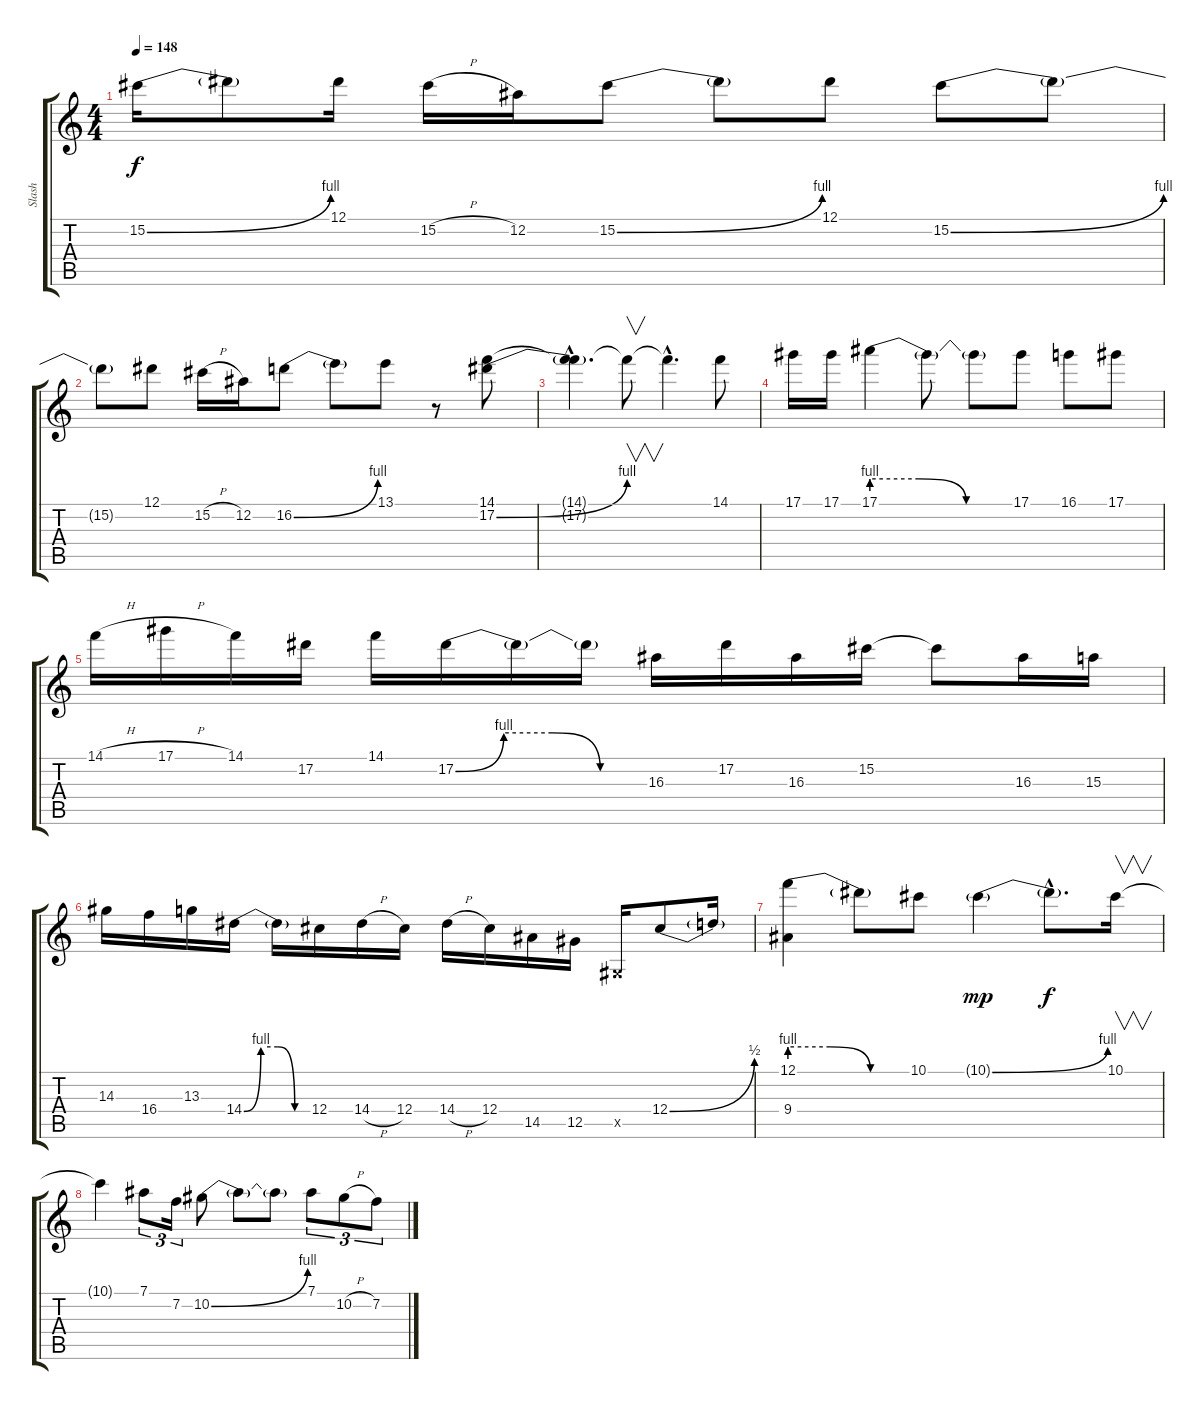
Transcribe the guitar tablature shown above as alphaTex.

\track ("Slash" "Slash") {instrument distortionguitar}
\staff {score tabs}
\tuning (Eb4 Bb3 Gb3 Db3 Ab2 Eb2) {hide}
\ts (4 4)
\tempo 148
\clef g2
\ks c
15.2{be (bend 0 0 60 4)}.16{dy f} 15.2{t}.8 12.1.16 15.2{h}.16 12.2.16 15.2{be (bend 0 0 60 4)}.8 15.2{t}.8 12.1.8 15.2{be (bend 0 0 60 4)}.8 15.2{t}.8 |
15.2{t}.8 12.1.8 15.2{h}.16 12.2.16 16.2{be (bend 0 0 60 4)}.8 16.2{t}.8 13.1.8 r.8 (14.1 17.2{be (bend 0 0 60 4)}).8 |
(14.1{hac t} 17.2{hac t}).4{d} 14.1{t}.8{v} 14.1{hac t}.4{d} 14.1.8 |
17.1.16 17.1.16 17.1{be (custom 0 4 20 4 40 0 60 0)}.4 17.1{t}.8 17.1{t}.8 17.1.8 16.1.8 17.1.8 |
14.1{h}.16 17.1{h}.16 14.1.16 17.2.16 14.1.16 17.2{be (custom 0 0 15 4 30 4 45 0 60 0)}.16 17.2{t}.16 17.2{t}.16 16.3.16 17.2.16 16.3.16 15.2.16 15.2{t}.8 16.3.16 15.3.16 |
14.3.16 16.4.16 13.3.16 14.4{be (custom 0 0 15 4 30 4 45 0 60 0)}.16 14.4{t}.16 12.4.16 14.4{h}.16 12.4.16 14.4{h}.16 12.4.16 14.5.16 12.5.16 0.5{x}.16 12.4{be (bend 0 0 60 2)}.8 12.4{t}.16 |
(12.1{be (custom 0 4 20 4 40 0 60 0)} 9.4).4 12.1{t}.8 10.1.8 10.1{be (bend 0 0 60 4) g}.4{dy mp} 10.1{hac t}.8{d dy f} 10.1.16{v} |
10.1{t}.4 7.1.8{tu (3 2)} 7.2.16{tu (3 2)} 10.2{be (bend 0 0 60 4)}.8 10.2{t}.8 10.2{t}.8 7.1.8{tu (3 2)} 10.2{h}.8{tu (3 2)} 7.2.8{tu (3 2)}
